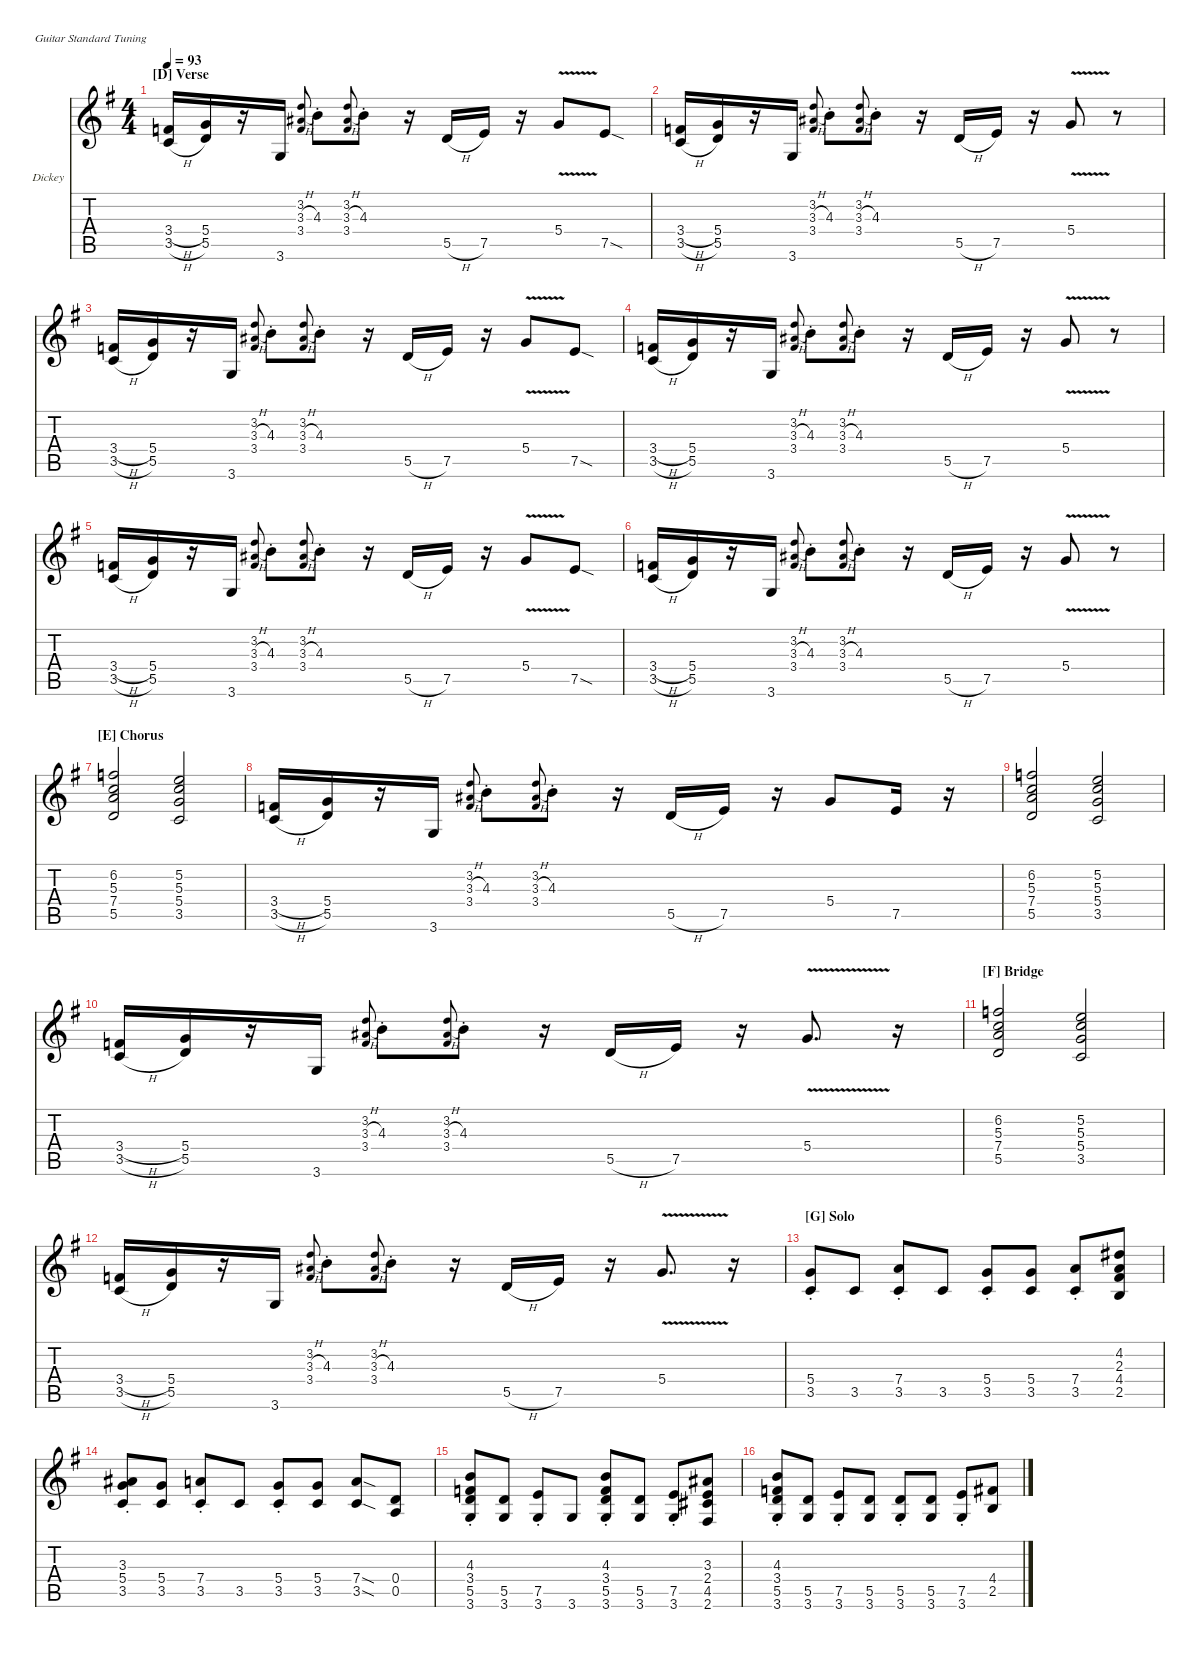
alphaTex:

\defaultSystemsLayout 4
\hideDynamics
\bracketExtendMode nobrackets
\firstSystemTrackNameOrientation horizontal
\otherSystemsTrackNameOrientation horizontal
\track ("Dickey Betts" "Dickey") {instrument overdrivenguitar}
\staff {score tabs}
\tuning (E4 B3 G3 D3 A2 E2)
\ts (4 4)
\section ("D" "Verse")
\tempo 93
\clef g2
\ks g
(3.4{h} 3.5{h}).16{dy mf} (5.4 5.5).16 r.16 3.6.16 (3.3{h} 3.2 3.4).8{gr onbeat} 4.3{st}.8 (3.3{h} 3.2 3.4).8{gr onbeat} 4.3{st}.8 r.16 5.5{h}.16 7.5.16 r.16 5.4{v}.8 7.5{sod}.8 |
(3.4{h} 3.5{h}).16 (5.4 5.5).16 r.16 3.6.16 (3.3{h} 3.2 3.4).8{gr onbeat} 4.3{st}.8 (3.3{h} 3.2 3.4).8{gr onbeat} 4.3{st}.8 r.16 5.5{h}.16 7.5.16 r.16 5.4{v}.8 r.8 |
(3.4{h} 3.5{h}).16 (5.4 5.5).16 r.16 3.6.16 (3.3{h} 3.2 3.4).8{gr onbeat} 4.3{st}.8 (3.3{h} 3.2 3.4).8{gr onbeat} 4.3{st}.8 r.16 5.5{h}.16 7.5.16 r.16 5.4{v}.8 7.5{sod}.8 |
(3.4{h} 3.5{h}).16 (5.4 5.5).16 r.16 3.6.16 (3.3{h} 3.2 3.4).8{gr onbeat} 4.3{st}.8 (3.3{h} 3.2 3.4).8{gr onbeat} 4.3{st}.8 r.16 5.5{h}.16 7.5.16 r.16 5.4{v}.8 r.8 |
(3.4{h} 3.5{h}).16 (5.4 5.5).16 r.16 3.6.16 (3.3{h} 3.2 3.4).8{gr onbeat} 4.3{st}.8 (3.3{h} 3.2 3.4).8{gr onbeat} 4.3{st}.8 r.16 5.5{h}.16 7.5.16 r.16 5.4{v}.8 7.5{sod}.8 |
(3.4{h} 3.5{h}).16 (5.4 5.5).16 r.16 3.6.16 (3.3{h} 3.2 3.4).8{gr onbeat} 4.3{st}.8 (3.3{h} 3.2 3.4).8{gr onbeat} 4.3{st}.8 r.16 5.5{h}.16 7.5.16 r.16 5.4{v}.8 r.8 |
\section ("E" "Chorus")
(6.2 5.3 7.4 5.5).2 (5.2 5.3 5.4 3.5).2 |
(3.4{h} 3.5{h}).16 (5.4 5.5).16 r.16 3.6.16 (3.3{h} 3.2 3.4).8{gr onbeat} 4.3{st}.8 (3.3{h} 3.2 3.4).8{gr onbeat} 4.3{st}.8 r.16 5.5{h}.16 7.5.16 r.16 5.4.8 7.5.16 r.16 |
(6.2 5.3 7.4 5.5).2 (5.2 5.3 5.4 3.5).2 |
(3.4{h} 3.5{h}).16 (5.4 5.5).16 r.16 3.6.16 (3.3{h} 3.2 3.4).8{gr onbeat} 4.3{st}.8 (3.3{h} 3.2 3.4).8{gr onbeat} 4.3{st}.8 r.16 5.5{h}.16 7.5.16 r.16 5.4{v}.8{d} r.16 |
\section ("F" "Bridge")
(6.2 5.3 7.4 5.5).2 (5.2 5.3 5.4 3.5).2 |
(3.4{h} 3.5{h}).16 (5.4 5.5).16 r.16 3.6.16 (3.3{h} 3.2 3.4).8{gr onbeat} 4.3{st}.8 (3.3{h} 3.2 3.4).8{gr onbeat} 4.3{st}.8 r.16 5.5{h}.16 7.5.16 r.16 5.4{v}.8{d} r.16 |
\section ("G" "Solo")
(5.4 3.5{st}).8 3.5.8 (7.4 3.5{st}).8 3.5.8 (5.4 3.5{st}).8 (5.4 3.5).8 (7.4 3.5{st}).8 (4.2 2.3 4.4 2.5).8 |
(3.3 5.4 3.5{st}).8 (5.4 3.5).8 (7.4 3.5{st}).8 3.5.8 (5.4 3.5{st}).8 (5.4 3.5).8 (7.4{sod} 3.5{sod}).8 (0.4 0.5).8 |
(3.6{st} 5.5 3.4 4.3).8 (5.5 3.6).8 (7.5 3.6{st}).8 3.6.8 (4.3 3.4 5.5 3.6{st}).8 (5.5 3.6).8 (7.5 3.6{st}).8 (3.3 2.4 4.5 2.6).8 |
(4.3 3.4 5.5 3.6{st}).8 (5.5 3.6).8 (7.5 3.6{st}).8 (5.5 3.6).8 (5.5 3.6{st}).8 (5.5 3.6).8 (7.5 3.6{st}).8 (4.4 2.5).8
